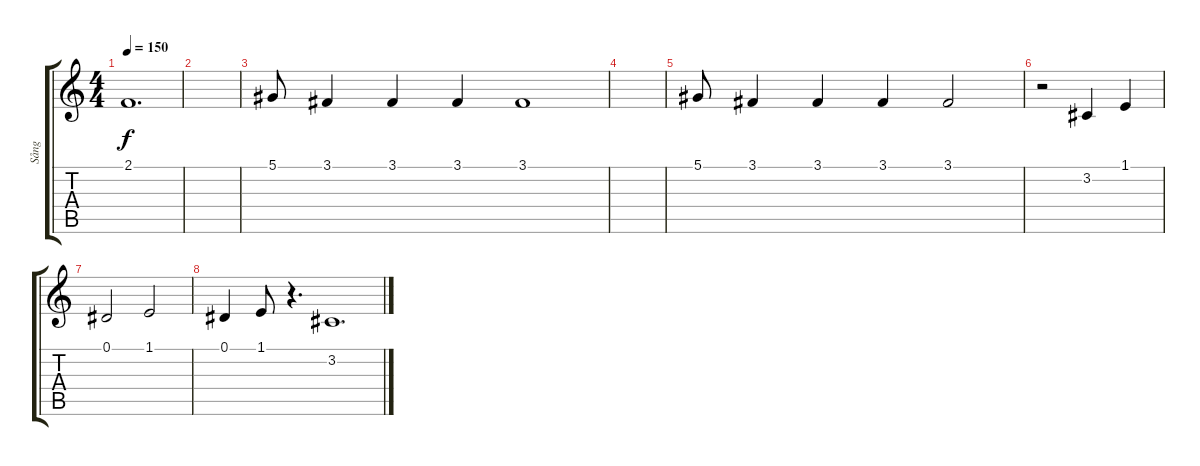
\track ("Sång" "Sång") {instrument harmonica}
\staff {score tabs}
\tuning (Eb4 Bb3 Gb3 Db3 Ab2 Db2) {hide}
\ts (4 4)
\tempo 150
\clef g2
\ks c
2.1.1{d dy f} |
|
5.1.8 3.1.4 3.1.4 3.1.4 3.1.1 |
|
5.1.8 3.1.4 3.1.4 3.1.4 3.1.2 |
r.2 3.2.4 1.1.4 |
0.1.2 1.1.2 |
0.1.4 1.1.8 r.4{d} 3.2.1{d}
